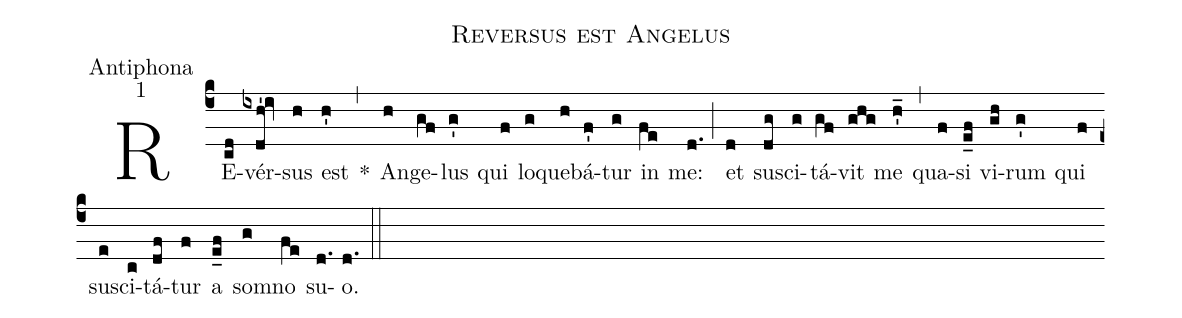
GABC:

name:Reversus est Angelus;
office-part:Antiphona;
mode:1;
%%
(c4) RE(cd)vér(ixdh'!iv)sus(h) est(h') *(,) An(h)ge(gf)lus(g') qui(f) lo(g)que(h)bá(f')tur(g) in(fe) me:(d.) (;) et(d) su(dg)sci(g)tá(gf)vit(ghg) me(h'_) (,) qua(f)si(e_f) vi(gh)rum(g') qui(f) su(e)sci(c)tá(df)tur(f) a(e_f) so(g)mno(fe) su(d.)o.(d.) (::)
